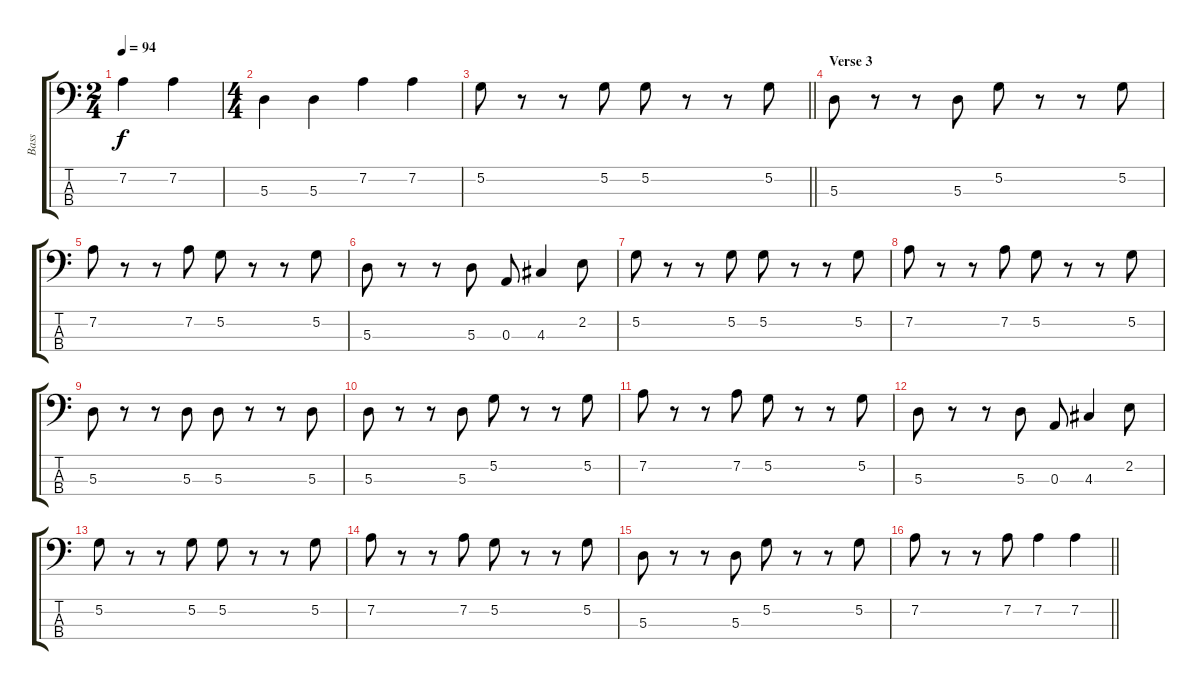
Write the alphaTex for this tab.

\track ("Bass" "Bass") {instrument electricbassfinger}
\staff {score tabs}
\tuning (G2 D2 A1 E1) {hide}
\ts (2 4)
\tempo 94
\clef f4
\ks c
7.2.4{dy f} 7.2.4 |
\ts (4 4)
5.3.4 5.3.4 7.2.4 7.2.4 |
\barLineRight lightlight
5.2.8 r.8 r.8 5.2.8 5.2.8 r.8 r.8 5.2.8 |
\section ("" "Verse 3")
5.3.8 r.8 r.8 5.3.8 5.2.8 r.8 r.8 5.2.8 |
7.2.8 r.8 r.8 7.2.8 5.2.8 r.8 r.8 5.2.8 |
5.3.8 r.8 r.8 5.3.8 0.3.8 4.3.4 2.2.8 |
5.2.8 r.8 r.8 5.2.8 5.2.8 r.8 r.8 5.2.8 |
7.2.8 r.8 r.8 7.2.8 5.2.8 r.8 r.8 5.2.8 |
5.3.8 r.8 r.8 5.3.8 5.3.8 r.8 r.8 5.3.8 |
5.3.8 r.8 r.8 5.3.8 5.2.8 r.8 r.8 5.2.8 |
7.2.8 r.8 r.8 7.2.8 5.2.8 r.8 r.8 5.2.8 |
5.3.8 r.8 r.8 5.3.8 0.3.8 4.3.4 2.2.8 |
5.2.8 r.8 r.8 5.2.8 5.2.8 r.8 r.8 5.2.8 |
7.2.8 r.8 r.8 7.2.8 5.2.8 r.8 r.8 5.2.8 |
5.3.8 r.8 r.8 5.3.8 5.2.8 r.8 r.8 5.2.8 |
\barLineRight lightlight
7.2.8 r.8 r.8 7.2.8 7.2.4 7.2.4
